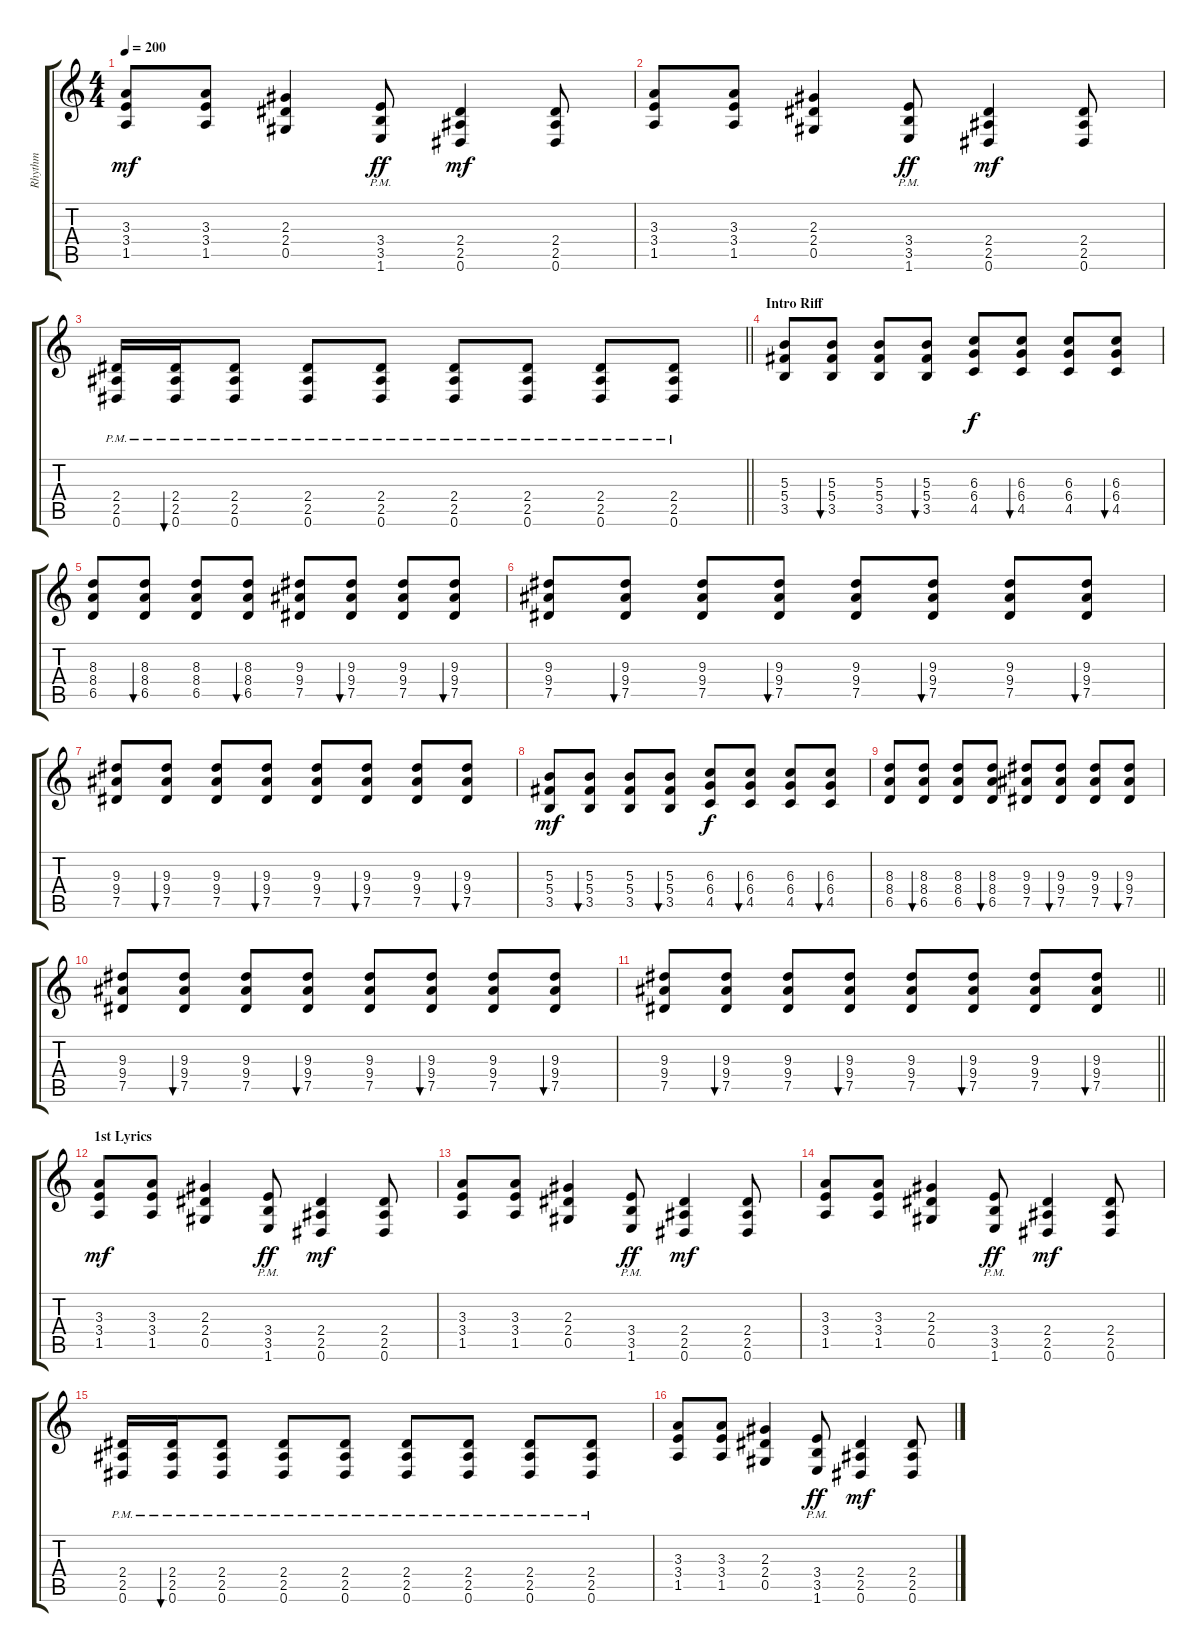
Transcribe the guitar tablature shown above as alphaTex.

\track ("Rhythm" "Rhythm") {instrument overdrivenguitar}
\staff {score tabs}
\tuning (Eb4 Bb3 Gb3 Db3 Ab2 Eb2) {hide}
\ts (4 4)
\tempo 200
\clef g2
\ks c
(3.3 3.4 1.5).8{dy mf} (3.3 3.4 1.5).8 (2.3 2.4 0.5).4 (3.4{pm} 3.5{pm} 1.6{pm}).8{dy ff} (2.4 2.5 0.6).4{dy mf} (2.4 2.5 0.6).8 |
(3.3 3.4 1.5).8 (3.3 3.4 1.5).8 (2.3 2.4 0.5).4 (3.4{pm} 3.5{pm} 1.6{pm}).8{dy ff} (2.4 2.5 0.6).4{dy mf} (2.4 2.5 0.6).8 |
\barLineRight lightlight
(2.4{pm} 2.5{pm} 0.6{pm}).16 (2.4{pm} 2.5{pm} 0.6{pm}).16{bu 60} (2.4{pm} 2.5{pm} 0.6{pm}).8 (2.4{pm} 2.5{pm} 0.6{pm}).8 (2.4{pm} 2.5{pm} 0.6{pm}).8 (2.4{pm} 2.5{pm} 0.6{pm}).8 (2.4{pm} 2.5{pm} 0.6{pm}).8 (2.4{pm} 2.5{pm} 0.6{pm}).8 (2.4{pm} 2.5{pm} 0.6{pm}).8 |
\section ("" "Intro Riff")
(5.3 5.4 3.5).8 (5.3 5.4 3.5).8{bu 240} (5.3 5.4 3.5).8 (5.3 5.4 3.5).8{bu 240} (6.3 6.4 4.5).8{dy f} (6.3 6.4 4.5).8{bu 240} (6.3 6.4 4.5).8 (6.3 6.4 4.5).8{bu 240} |
(8.3 8.4 6.5).8 (8.3 8.4 6.5).8{bu 240} (8.3 8.4 6.5).8 (8.3 8.4 6.5).8{bu 240} (9.3 9.4 7.5).8 (9.3 9.4 7.5).8{bu 240} (9.3 9.4 7.5).8 (9.3 9.4 7.5).8{bu 240} |
(9.3 9.4 7.5).8 (9.3 9.4 7.5).8{bu 240} (9.3 9.4 7.5).8 (9.3 9.4 7.5).8{bu 240} (9.3 9.4 7.5).8 (9.3 9.4 7.5).8{bu 240} (9.3 9.4 7.5).8 (9.3 9.4 7.5).8{bu 240} |
(9.3 9.4 7.5).8 (9.3 9.4 7.5).8{bu 240} (9.3 9.4 7.5).8 (9.3 9.4 7.5).8{bu 240} (9.3 9.4 7.5).8 (9.3 9.4 7.5).8{bu 240} (9.3 9.4 7.5).8 (9.3 9.4 7.5).8{bu 240} |
(5.3 5.4 3.5).8{dy mf} (5.3 5.4 3.5).8{bu 240} (5.3 5.4 3.5).8 (5.3 5.4 3.5).8{bu 240} (6.3 6.4 4.5).8{dy f} (6.3 6.4 4.5).8{bu 240} (6.3 6.4 4.5).8 (6.3 6.4 4.5).8{bu 240} |
(8.3 8.4 6.5).8 (8.3 8.4 6.5).8{bu 240} (8.3 8.4 6.5).8 (8.3 8.4 6.5).8{bu 240} (9.3 9.4 7.5).8 (9.3 9.4 7.5).8{bu 240} (9.3 9.4 7.5).8 (9.3 9.4 7.5).8{bu 240} |
(9.3 9.4 7.5).8 (9.3 9.4 7.5).8{bu 240} (9.3 9.4 7.5).8 (9.3 9.4 7.5).8{bu 240} (9.3 9.4 7.5).8 (9.3 9.4 7.5).8{bu 240} (9.3 9.4 7.5).8 (9.3 9.4 7.5).8{bu 240} |
\barLineRight lightlight
(9.3 9.4 7.5).8 (9.3 9.4 7.5).8{bu 240} (9.3 9.4 7.5).8 (9.3 9.4 7.5).8{bu 240} (9.3 9.4 7.5).8 (9.3 9.4 7.5).8{bu 240} (9.3 9.4 7.5).8 (9.3 9.4 7.5).8{bu 240} |
\section ("" "1st Lyrics")
(3.3 3.4 1.5).8{dy mf} (3.3 3.4 1.5).8 (2.3 2.4 0.5).4 (3.4{pm} 3.5{pm} 1.6{pm}).8{dy ff} (2.4 2.5 0.6).4{dy mf} (2.4 2.5 0.6).8 |
(3.3 3.4 1.5).8 (3.3 3.4 1.5).8 (2.3 2.4 0.5).4 (3.4{pm} 3.5{pm} 1.6{pm}).8{dy ff} (2.4 2.5 0.6).4{dy mf} (2.4 2.5 0.6).8 |
(3.3 3.4 1.5).8 (3.3 3.4 1.5).8 (2.3 2.4 0.5).4 (3.4{pm} 3.5{pm} 1.6{pm}).8{dy ff} (2.4 2.5 0.6).4{dy mf} (2.4 2.5 0.6).8 |
(2.4{pm} 2.5{pm} 0.6{pm}).16 (2.4{pm} 2.5{pm} 0.6{pm}).16{bu 60} (2.4{pm} 2.5{pm} 0.6{pm}).8 (2.4{pm} 2.5{pm} 0.6{pm}).8 (2.4{pm} 2.5{pm} 0.6{pm}).8 (2.4{pm} 2.5{pm} 0.6{pm}).8 (2.4{pm} 2.5{pm} 0.6{pm}).8 (2.4{pm} 2.5{pm} 0.6{pm}).8 (2.4{pm} 2.5{pm} 0.6{pm}).8 |
(3.3 3.4 1.5).8 (3.3 3.4 1.5).8 (2.3 2.4 0.5).4 (3.4{pm} 3.5{pm} 1.6{pm}).8{dy ff} (2.4 2.5 0.6).4{dy mf} (2.4 2.5 0.6).8
